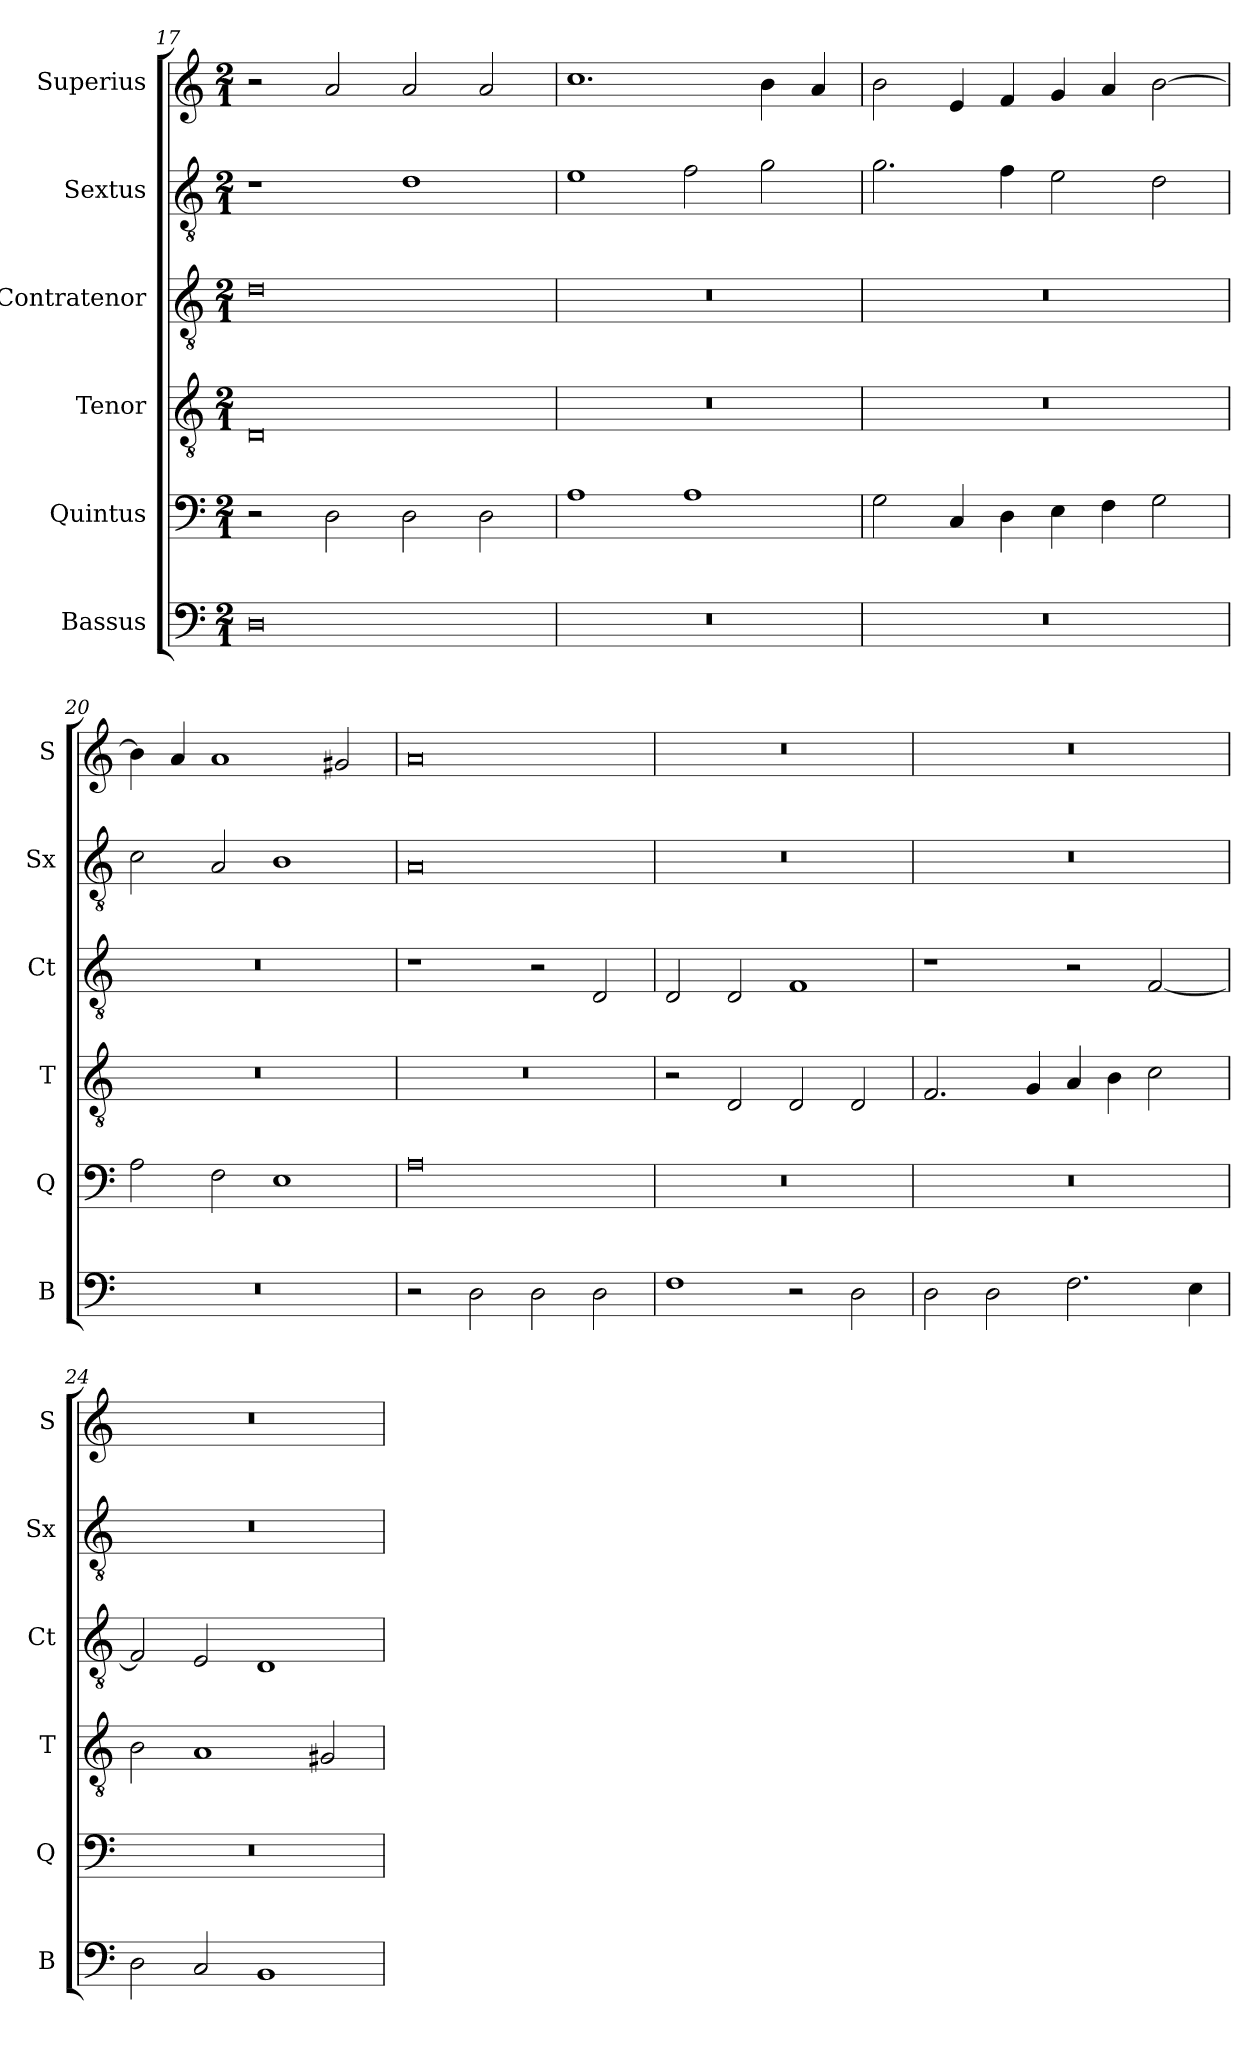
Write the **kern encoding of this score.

**kern	**kern	**kern	**kern	**kern	**kern
*part6	*part5	*part4	*part3	*part2	*part1
*staff6	*staff5	*staff4	*staff3	*staff2	*staff1
*I"Bassus	*I"Quintus	*I"Tenor	*I"Contratenor	*I"Sextus	*I"Superius
*I'B	*I'Q	*I'T	*I'Ct	*I'Sx	*I'S
*clefF4	*clefF4	*clefGv2	*clefGv2	*clefGv2	*clefG2
*k[]	*k[]	*k[]	*k[]	*k[]	*k[]
*M2/1	*M2/1	*M2/1	*M2/1	*M2/1	*M2/1
=17	=17	=17	=17	=17	=17
0D	2r	0D	0d	1r	2r
.	2D\	.	.	.	2a/
.	2D\	.	.	1d	2a/
.	2D\	.	.	.	2a/
=18	=18	=18	=18	=18	=18
0r	1A	0r	0r	1e	1.cc
.	1A	.	.	2f\	.
.	.	.	.	2g\	4b\
.	.	.	.	.	4a/
=19	=19	=19	=19	=19	=19
0r	2G\	0r	0r	2.g\	2b\
.	4C/	.	.	.	4e/
.	4D\	.	.	4f\	4f/
.	4E\	.	.	2e\	4g/
.	4F\	.	.	.	4a/
.	2G\	.	.	2d\	[2b\
=20	=20	=20	=20	=20	=20
0r	2A\	0r	0r	2c\	4b\]
.	.	.	.	.	4a/
.	2F\	.	.	2A/	1a
.	1E	.	.	1B	.
.	.	.	.	.	2g#X/
=21	=21	=21	=21	=21	=21
2r	0A	0r	1r	0A	0a
2D\	.	.	.	.	.
2D\	.	.	2r	.	.
2D\	.	.	2D/	.	.
=22	=22	=22	=22	=22	=22
1F	0r	2r	2D/	0r	0r
.	.	2D/	2D/	.	.
2r	.	2D/	1F	.	.
2D\	.	2D/	.	.	.
=23	=23	=23	=23	=23	=23
2D\	0r	2.F/	1r	0r	0r
2D\	.	.	.	.	.
.	.	4G/	.	.	.
2.F\	.	4A/	2r	.	.
.	.	4B\	.	.	.
.	.	2c\	[2F/	.	.
4E\	.	.	.	.	.
=24	=24	=24	=24	=24	=24
2D\	0r	2B\	2F/]	0r	0r
2C/	.	1A	2E/	.	.
1BB	.	.	1D	.	.
.	.	2G#X/	.	.	.
=	=	=	=	=	=
*-	*-	*-	*-	*-	*-
